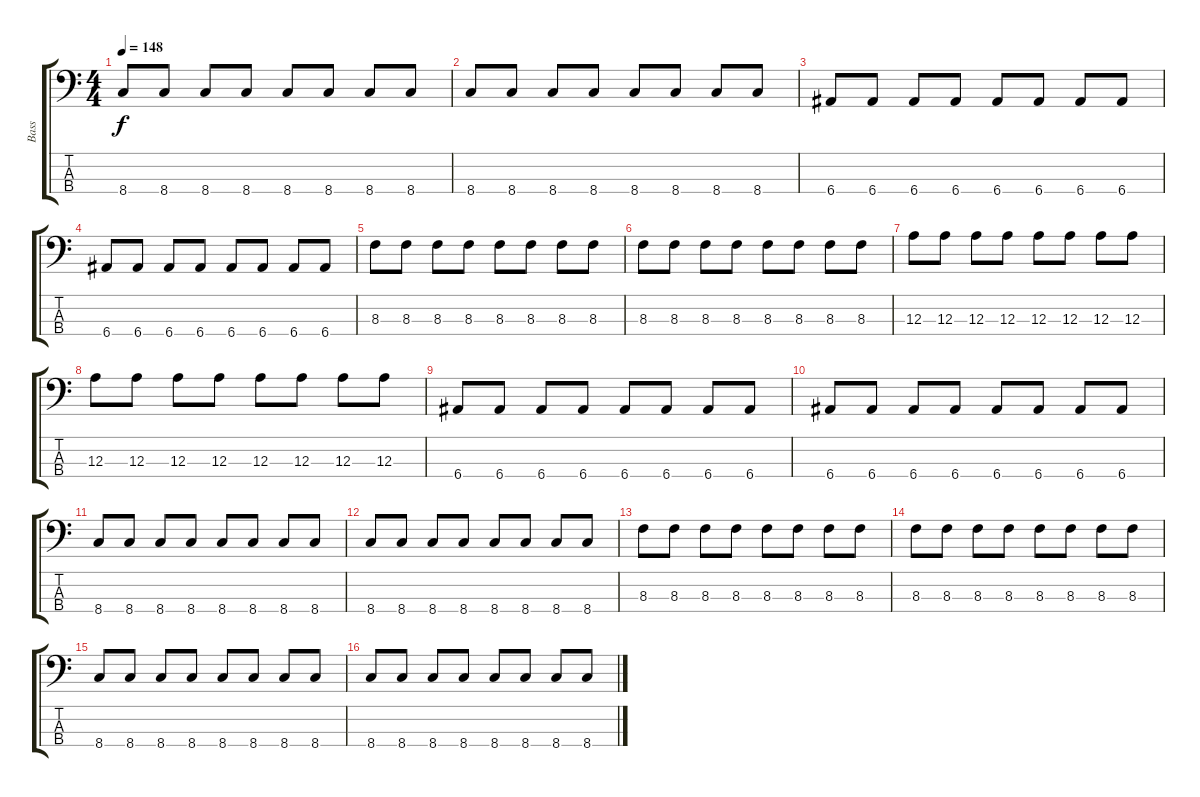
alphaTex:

\track ("Bass " "Bass ") {instrument electricbassfinger}
\staff {score tabs}
\tuning (G2 D2 A1 E1) {hide}
\ts (4 4)
\tempo 148
\clef f4
\ks c
8.4.8{dy f} 8.4.8 8.4.8 8.4.8 8.4.8 8.4.8 8.4.8 8.4.8 |
8.4.8 8.4.8 8.4.8 8.4.8 8.4.8 8.4.8 8.4.8 8.4.8 |
6.4.8 6.4.8 6.4.8 6.4.8 6.4.8 6.4.8 6.4.8 6.4.8 |
6.4.8 6.4.8 6.4.8 6.4.8 6.4.8 6.4.8 6.4.8 6.4.8 |
8.3.8 8.3.8 8.3.8 8.3.8 8.3.8 8.3.8 8.3.8 8.3.8 |
8.3.8 8.3.8 8.3.8 8.3.8 8.3.8 8.3.8 8.3.8 8.3.8 |
12.3.8 12.3.8 12.3.8 12.3.8 12.3.8 12.3.8 12.3.8 12.3.8 |
12.3.8 12.3.8 12.3.8 12.3.8 12.3.8 12.3.8 12.3.8 12.3.8 |
6.4.8 6.4.8 6.4.8 6.4.8 6.4.8 6.4.8 6.4.8 6.4.8 |
6.4.8 6.4.8 6.4.8 6.4.8 6.4.8 6.4.8 6.4.8 6.4.8 |
8.4.8 8.4.8 8.4.8 8.4.8 8.4.8 8.4.8 8.4.8 8.4.8 |
8.4.8 8.4.8 8.4.8 8.4.8 8.4.8 8.4.8 8.4.8 8.4.8 |
8.3.8 8.3.8 8.3.8 8.3.8 8.3.8 8.3.8 8.3.8 8.3.8 |
8.3.8 8.3.8 8.3.8 8.3.8 8.3.8 8.3.8 8.3.8 8.3.8 |
8.4.8 8.4.8 8.4.8 8.4.8 8.4.8 8.4.8 8.4.8 8.4.8 |
8.4.8 8.4.8 8.4.8 8.4.8 8.4.8 8.4.8 8.4.8 8.4.8
